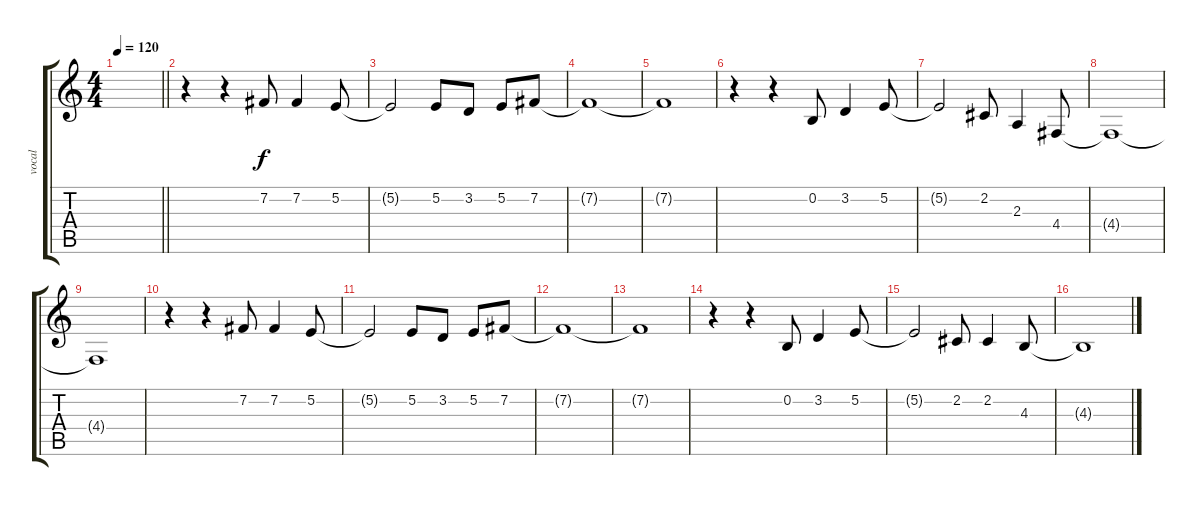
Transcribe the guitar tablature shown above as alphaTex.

\track ("vocal" "vocal") {instrument voiceoohs}
\staff {score tabs}
\tuning (E4 B3 G3 D3 A2 E2) {hide}
\ts (4 4)
\tempo 120
\clef g2
\barLineRight lightlight
\ks c
|
r.4 r.4 7.2.8 7.2.4 5.2.8 |
5.2{t}.2 5.2.8 3.2.8 5.2.8 7.2.8 |
7.2{t}.1 |
7.2{t}.1 |
r.4 r.4 0.2.8 3.2.4 5.2.8 |
5.2{t}.2 2.2.8 2.3.4 4.4.8 |
4.4{t}.1 |
4.4{t}.1 |
r.4 r.4 7.2.8 7.2.4 5.2.8 |
5.2{t}.2 5.2.8 3.2.8 5.2.8 7.2.8 |
7.2{t}.1 |
7.2{t}.1 |
r.4 r.4 0.2.8 3.2.4 5.2.8 |
5.2{t}.2 2.2.8 2.2.4 4.3.8 |
4.3{t}.1
